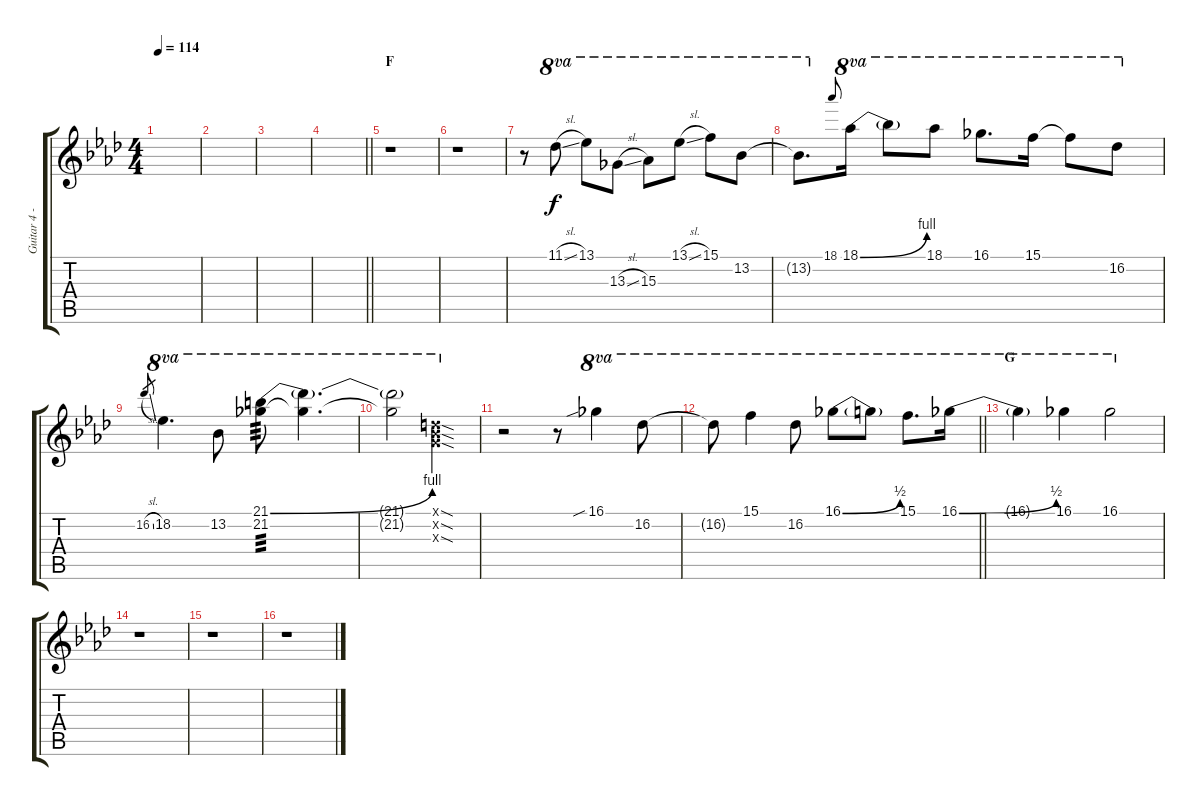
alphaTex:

\track ("Guitar 4 - Uruha" "Guitar 4 -") {instrument distortionguitar}
\staff {score tabs}
\tuning (D4 A3 F3 C3 G2 D2) {hide}
\ts (4 4)
\tempo 114
\clef g2
\ks ab
|
|
|
\barLineRight lightlight
|
\section ("" "F")
r.1 |
r.1 |
r.8{volume 11 balance 8 instrument overdrivenguitar} 11.1{sl}.8{ot 8va} 13.1.8{ot 8va} 13.3{sl}.8{ot 8va} 15.3.8{ot 8va} 13.1{sl}.8{ot 8va} 15.1.8{ot 8va} 13.2.8{ot 8va} |
13.2{t}.8{d ot 8va} 18.1.8{gr onbeat} 18.1{be (bend 0 0 60 4)}.16{ot 8va} 18.1{t}.8{ot 8va} 18.1.8{ot 8va} 16.1.8{d ot 8va} 15.1.16{ot 8va} 15.1{t}.8{ot 8va} 16.2.8{ot 8va} |
16.2{sl}.8{gr} 18.2.4{d ot 8va} 13.2.8{ot 8va} (21.1{be (bend 0 0 60 4)} 21.2).8{ot 8va tp 3} (21.1{t} 21.2{t}).4{d ot 8va} |
(21.1{t} 21.2{t}).2{ot 8va} (12.1{sod x} 13.2{sod x} 14.3{sod x}).2{ot 8va} |
r.2 r.8 16.1{sib}.4{ot 8va} 16.2.8{ot 8va} |
\barLineRight lightlight
16.2{t}.8{ot 8va} 15.1.4{ot 8va} 16.2.8{ot 8va} 16.1{be (bend 0 0 60 2)}.8{ot 8va} 16.1{t}.8{ot 8va} 15.1.8{d ot 8va} 16.1{be (bend 0 0 60 2)}.16{ot 8va} |
\section ("" "G")
16.1{t}.4{ot 8va} 16.1.4{ot 8va} 16.1.2{ot 8va} |
r.1 |
r.1 |
r.1
